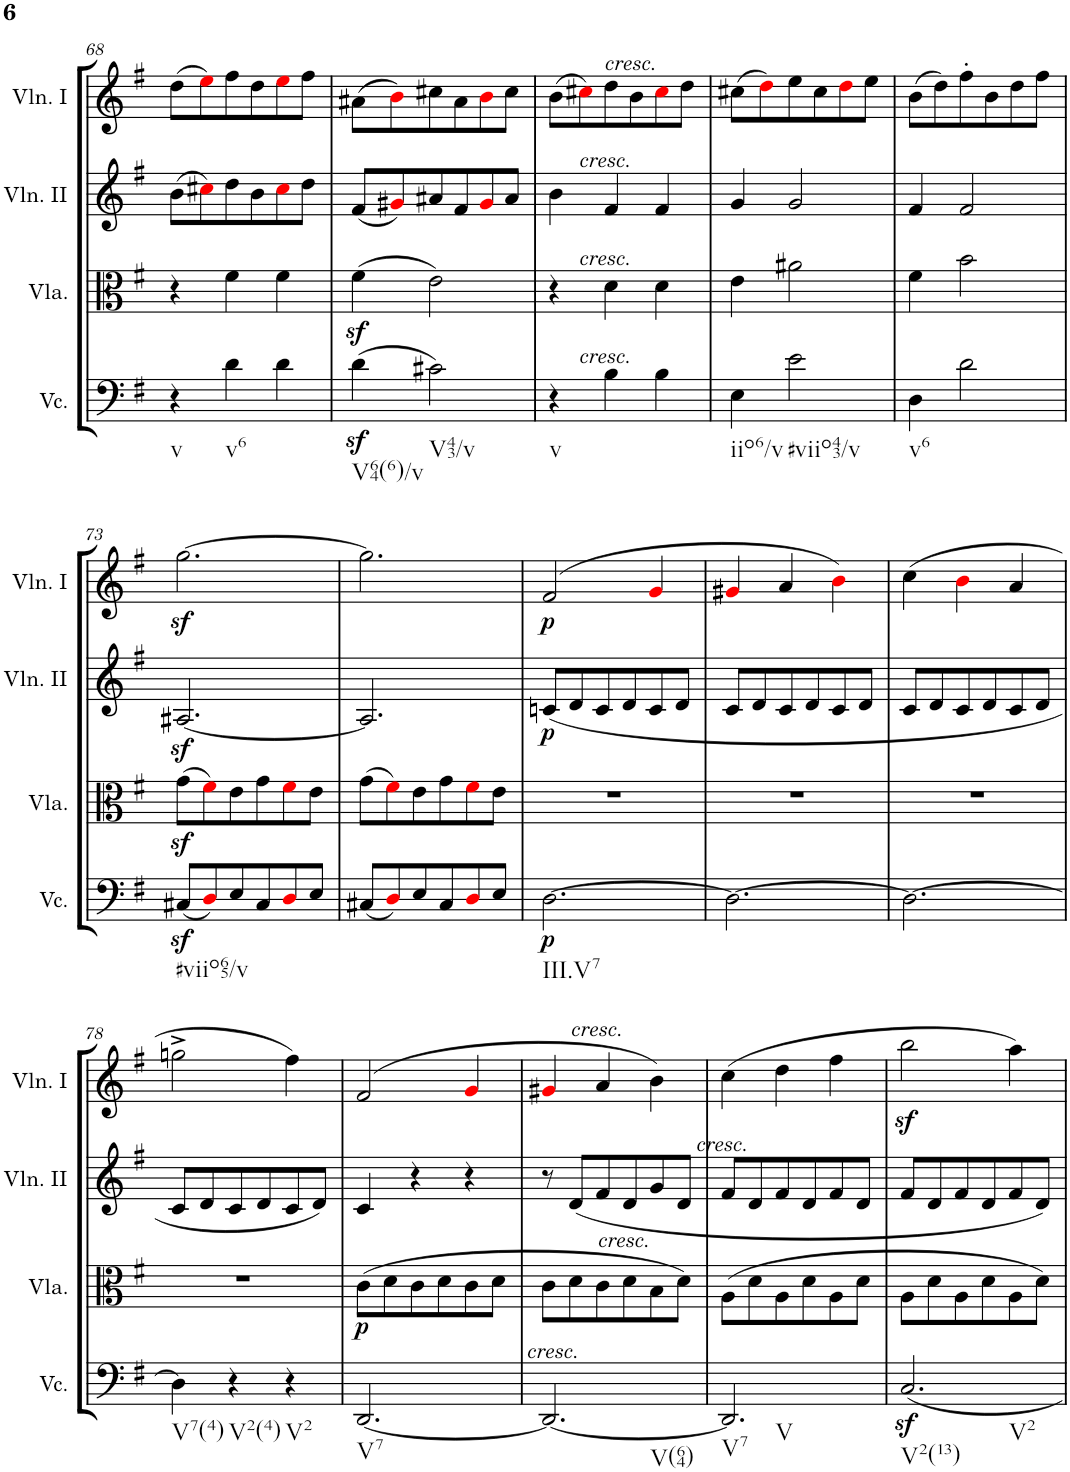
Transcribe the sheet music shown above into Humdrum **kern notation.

**kern	**dynam	**kern	**dynam	**kern	**dynam	**kern	**dynam
*part4	*part4	*part3	*part3	*part2	*part2	*part1	*part1
*staff4	*staff4	*staff3	*staff3	*staff2	*staff2	*staff1	*staff1
*I"Violoncello	*	*I"Viola	*	*I"Violino II	*	*I"Violino I	*
*I'Vc.	*	*I'Vla.	*	*I'Vln. II	*	*I'Vln. I	*
!!LO:PB:g=z
*clefF4	*	*clefC3	*	*clefG2	*	*clefG2	*
*k[f#]	*	*k[f#]	*	*k[f#]	*	*k[f#]	*
*M3/4	*	*M3/4	*	*M3/4	*	*M3/4	*
=68	=68	=68	=68	=68	=68	=68	=68
!LO:TX:b:t=v	!	!	!	!	!	!	!
4r	.	4r	.	(8b\L	.	(8dd\L	.
.	.	.	.	8cc#Xi\)	.	8eei\)	.
!LO:TX:b:t=v6	!	!	!	!	!	!	!
4d\	.	4f#\	.	8dd\	.	8ff#\	.
.	.	.	.	8b\	.	8dd\	.
4d\	.	4f#\	.	8cc#i\	.	8eei\	.
.	.	.	.	8dd\J	.	8ff#\J	.
=69	=69	=69	=69	=69	=69	=69	=69
!LO:TX:b:t=V64(6)/v	!	!	!	!	!	!	!
(4dz<\	.	(4f#z<\	.	(8f#/L	.	(8a#X\L	.
.	.	.	.	8g#Xi/)	.	8bi\)	.
!LO:TX:b:t=V43/v	!	!	!	!	!	!	!
2c#X\)	.	2e\)	.	8a#X/	.	8cc#X\	.
.	.	.	.	8f#/	.	8a#\	.
.	.	.	.	8g#i/	.	8bi\	.
.	.	.	.	8a#/J	.	8cc#\J	.
=70	=70	=70	=70	=70	=70	=70	=70
!LO:TX:b:t=v	!	!	!	!	!	!	!
4r	.	4r	.	4b\	.	(8b\L	.
.	.	.	.	.	.	8cc#Xi\)	.
!	!	!	!	!LO:TX:a:i:t=cresc.	!	!	!
!	!	!LO:TX:a:i:t=cresc.	!	!	!	!	!
!LO:TX:a:i:t=cresc.	!	!	!	!	!	!	!
4B\	.	4d\	.	4f#/	.	8dd\	.
!	!	!	!	!	!	!LO:TX:a:i:t=cresc.	!
.	.	.	.	.	.	8b\	.
4B\	.	4d\	.	4f#/	.	8cc#i\	.
.	.	.	.	.	.	8dd\J	.
=71	=71	=71	=71	=71	=71	=71	=71
!LO:TX:b:t=iio6/v	!	!	!	!	!	!	!
4E\	.	4e\	.	4g/	.	(8cc#X\L	.
.	.	.	.	.	.	8ddi\)	.
!LO:TX:b:t=#viio43/v	!	!	!	!	!	!	!
2e\	.	2a#X\	.	2g/	.	8ee\	.
.	.	.	.	.	.	8cc#\	.
.	.	.	.	.	.	8ddi\	.
.	.	.	.	.	.	8ee\J	.
=72	=72	=72	=72	=72	=72	=72	=72
!LO:TX:b:t=v6	!	!	!	!	!	!	!
4D\	.	4f#\	.	4f#/	.	(8b\L	.
.	.	.	.	.	.	8dd\)	.
2d\	.	2b\	.	2f#/	.	8ff#'\	.
.	.	.	.	.	.	8b\	.
.	.	.	.	.	.	8dd\	.
.	.	.	.	.	.	8ff#\J	.
!!LO:LB:g=z
=73	=73	=73	=73	=73	=73	=73	=73
!LO:TX:b:t=#viio65/v	!	!	!	!	!	!	!
(8C#Xz</L	.	(8gz<\L	.	[2.A#Xz</	.	[2.ggz<\	.
8Di/)	.	8f#i\)	.	.	.	.	.
8E/	.	8e\	.	.	.	.	.
8C#/	.	8g\	.	.	.	.	.
8Di/	.	8f#i\	.	.	.	.	.
8E/J	.	8e\J	.	.	.	.	.
=74	=74	=74	=74	=74	=74	=74	=74
(8C#X/L	.	(8g\L	.	2.A#/]	.	2.gg\]	.
8Di/)	.	8f#i\)	.	.	.	.	.
8E/	.	8e\	.	.	.	.	.
8C#/	.	8g\	.	.	.	.	.
8Di/	.	8f#i\	.	.	.	.	.
8E/J	.	8e\J	.	.	.	.	.
=75	=75	=75	=75	=75	=75	=75	=75
!LO:TX:b:t=III.V7	!	!	!	!	!	!	!
!	!LO:DY:b	!	!	!	!LO:DY:b	!	!LO:DY:b
[2.D\	p	2.r	.	(8cn/L	p	(2f#/	p
.	.	.	.	8d/	.	.	.
.	.	.	.	8c/	.	.	.
.	.	.	.	8d/	.	.	.
.	.	.	.	8c/	.	4gi/	.
.	.	.	.	8d/J	.	.	.
=76	=76	=76	=76	=76	=76	=76	=76
2.D\_	.	2.r	.	8c/L	.	4g#Xi/	.
.	.	.	.	8d/	.	.	.
.	.	.	.	8c/	.	4a/	.
.	.	.	.	8d/	.	.	.
.	.	.	.	8c/	.	4bi\)	.
.	.	.	.	8d/J	.	.	.
=77	=77	=77	=77	=77	=77	=77	=77
2.D\_	.	2.r	.	8c/L	.	(4cc\	.
.	.	.	.	8d/	.	.	.
.	.	.	.	8c/	.	4bi\	.
.	.	.	.	8d/	.	.	.
.	.	.	.	8c/	.	4a/	.
.	.	.	.	8d/J	.	.	.
!!LO:LB:g=z
=78	=78	=78	=78	=78	=78	=78	=78
!LO:TX:b:t=V7(4)	!	!	!	!	!	!	!
4D\]	.	2.r	.	8c/L	.	2ggn^\	.
.	.	.	.	8d/	.	.	.
!LO:TX:b:t=V2(4)	!	!	!	!	!	!	!
4r	.	.	.	8c/	.	.	.
.	.	.	.	8d/	.	.	.
!LO:TX:b:t=V2	!	!	!	!	!	!	!
4r	.	.	.	8c/	.	4ff#\)	.
.	.	.	.	8d/J)	.	.	.
=79	=79	=79	=79	=79	=79	=79	=79
!LO:TX:b:t=V7	!	!	!	!	!	!	!
!	!	!	!LO:DY:b	!	!	!	!
[2.DD/	.	(8c\L	p	4c/	.	(2f#/	.
.	.	8d\	.	.	.	.	.
.	.	8c\	.	4r	.	.	.
.	.	8d\	.	.	.	.	.
.	.	8c\	.	4r	.	4gi/	.
.	.	8d\J	.	.	.	.	.
=80	=80	=80	=80	=80	=80	=80	=80
!LO:TX:a:i:t=cresc.	!	!	!	!	!	!	!
!LO:TX:b:t=V(64)	!	!	!	!	!	!	!
2.DD/_	.	8c\L	.	8r	.	4g#Xi/	.
.	.	8d\	.	(8d/L	.	.	.
!	!	!	!	!	!	!LO:TX:a:i:t=cresc.	!
.	.	8c\	.	8f#/	.	4a/	.
!	!	!LO:TX:a:i:t=cresc.	!	!	!	!	!
.	.	8d\	.	8d/	.	.	.
.	.	8B\	.	8g/	.	4b\)	.
.	.	8d\J)	.	8d/J	.	.	.
=81	=81	=81	=81	=81	=81	=81	=81
!	!	!	!	!LO:TX:a:i:t=cresc.	!	!	!
!LO:TX:b:t=V7	!	!	!	!	!	!	!
!LO:TX:b:t=V	!	!	!	!	!	!	!
2.DD/]	.	(8A\L	.	8f#/L	.	(4cc\	.
.	.	8d\	.	8d/	.	.	.
.	.	8A\	.	8f#/	.	4dd\	.
.	.	8d\	.	8d/	.	.	.
.	.	8A\	.	8f#/	.	4ff#\	.
.	.	8d\J	.	8d/J	.	.	.
=82	=82	=82	=82	=82	=82	=82	=82
!LO:TX:b:t=V2(13)	!	!	!	!	!	!	!
!LO:TX:b:t=V2	!	!	!	!	!	!	!
2.Cz</	.	8A\L	.	8f#/L	.	2bbz<\	.
.	.	8d\	.	8d/	.	.	.
.	.	8A\	.	8f#/	.	.	.
.	.	8d\	.	8d/	.	.	.
.	.	8A\	.	8f#/	.	4aa\)	.
.	.	8d\J)	.	8d/J)	.	.	.
=	=	=	=	=	=	=	=
*-	*-	*-	*-	*-	*-	*-	*-
